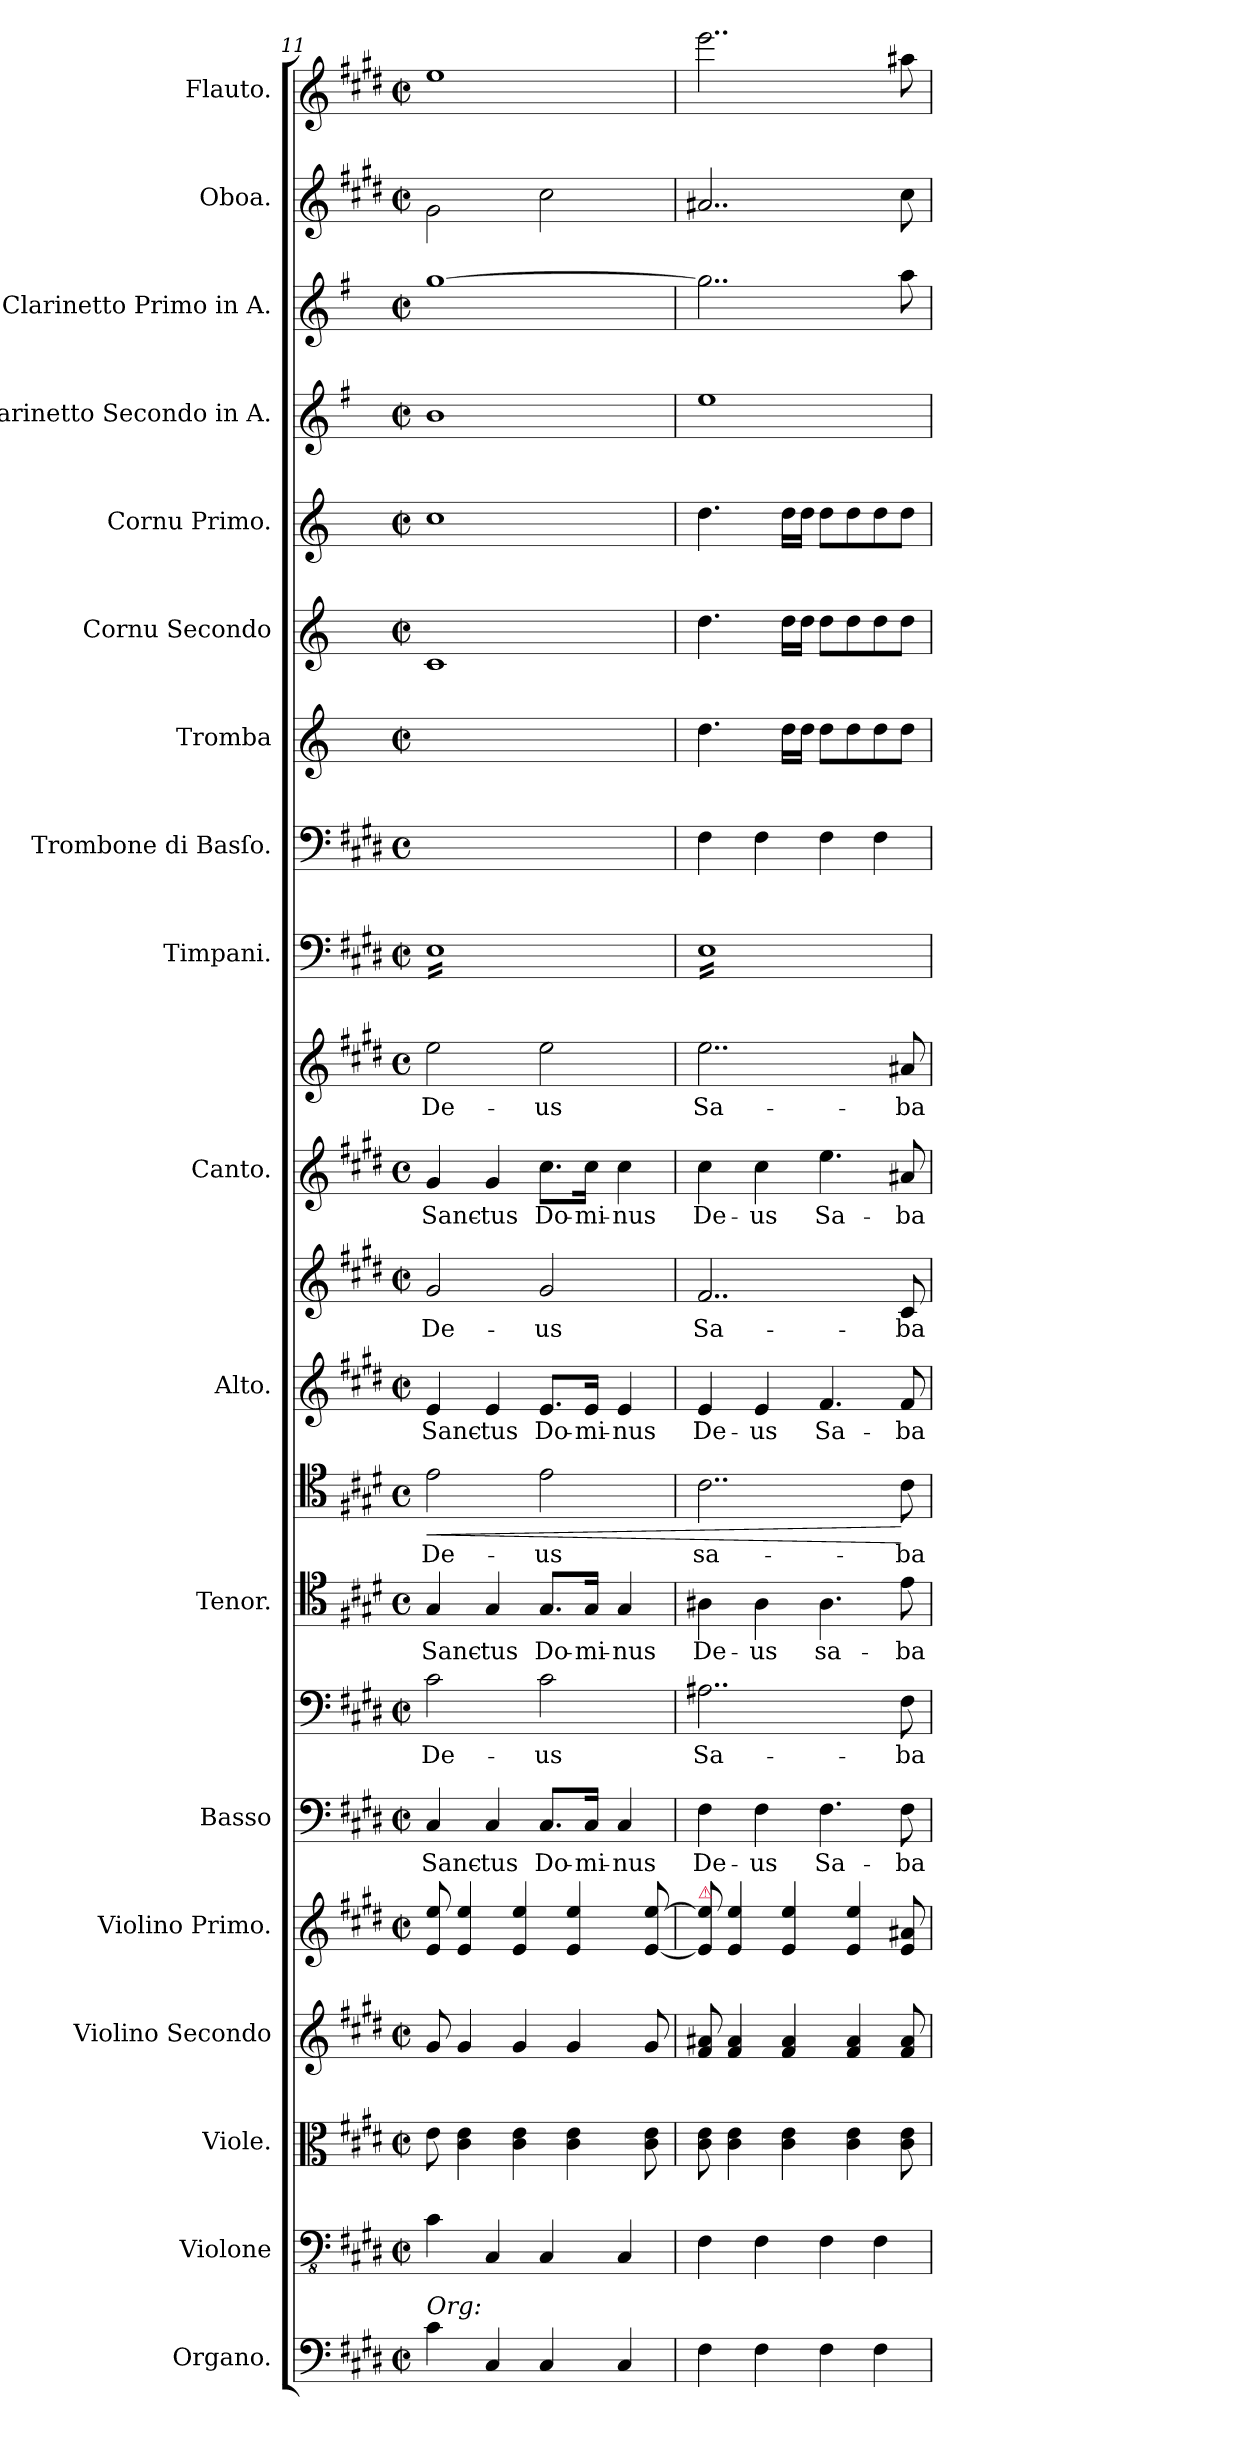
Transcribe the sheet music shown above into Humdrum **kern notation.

**kern	**kern	**dynam	**kern	**kern	**kern	**kern	**text	**kern	**text	**kern	**text	**kern	**text	**dynam	**kern	**text	**kern	**text	**kern	**text	**kern	**text	**kern	**dynam	**kern	**dynam	**kern	**dynam	**kern	**kern	**kern	**kern	**kern	**kern
*part22	*part21	*part21	*part20	*part19	*part18	*part17	*part17	*part16	*part16	*part15	*part15	*part14	*part14	*part14	*part13	*part13	*part12	*part12	*part11	*part11	*part10	*part10	*part9	*part9	*part8	*part8	*part7	*part7	*part6	*part5	*part4	*part3	*part2	*part1
*staff22	*staff21	*staff21	*staff20	*staff19	*staff18	*staff17	*staff17	*staff16	*staff16	*staff15	*staff15	*staff14	*staff14	*staff14	*staff13	*staff13	*staff12	*staff12	*staff11	*staff11	*staff10	*staff10	*staff9	*staff9	*staff8	*staff8	*staff7	*staff7	*staff6	*staff5	*staff4	*staff3	*staff2	*staff1
*I"Organo.	*I"Violone	*	*I"Viole.	*I"Violino Secondo	*I"Violino Primo.	*I"Basso	*	*	*	*I"Tenor.	*	*	*	*	*I"Alto.	*	*	*	*I"Canto.	*	*	*	*I"Timpani.	*	*I"Trombone di Basſo.	*	*I"Tromba	*	*I"Cornu Secondo	*I"Cornu Primo.	*I"Clarinetto Secondo in A.	*I"Clarinetto Primo in A.	*I"Oboa.	*I"Flauto.
*I'org	*I'vlne	*	*	*I'vl 2	*I'vl 1	*I'B	*	*	*	*I'T	*	*	*	*	*I'A	*	*	*	*I'C	*	*	*	*I'timp	*	*	*	*I'tr	*	*I'cor 2	*I'cor 1	*I'cl 2 in A	*I'cl 1 in A	*I'ob	*I'fl
*clefF4	*clefFv4	*	*clefC3	*clefG2	*clefG2	*clefF4	*	*clefF4	*	*clefC4	*	*clefC4	*	*	*clefG2	*	*clefG2	*	*clefG2	*	*clefG2	*	*clefF4	*	*clefF4	*	*clefG2	*	*clefG2	*clefG2	*clefG2	*clefG2	*clefG2	*clefG2
*	*	*	*	*	*	*	*	*	*	*	*	*	*	*	*	*	*	*	*	*	*	*	*	*	*	*	*ITrd-2c-4	*	*ITrd5c8	*ITrd5c8	*ITrd2c3	*ITrd2c3	*	*
*k[f#c#g#d#]	*k[f#c#g#d#]	*	*k[f#c#g#d#]	*k[f#c#g#d#]	*k[f#c#g#d#]	*k[f#c#g#d#]	*	*k[f#c#g#d#]	*	*k[f#c#g#d#]	*	*k[f#c#g#d#]	*	*	*k[f#c#g#d#]	*	*k[f#c#g#d#]	*	*k[f#c#g#d#]	*	*k[f#c#g#d#]	*	*k[f#c#g#d#]	*	*k[f#c#g#d#]	*	*k[f#c#g#d#]	*	*k[f#c#g#d#]	*k[f#c#g#d#]	*k[f#c#g#d#]	*k[f#c#g#d#]	*k[f#c#g#d#]	*k[f#c#g#d#]
*M2/2	*M2/2	*	*M2/2	*M2/2	*M2/2	*M2/2	*	*M2/2	*	*M2/2	*	*M2/2	*	*	*M2/2	*	*M2/2	*	*M2/2	*	*M2/2	*	*M2/2	*	*M2/2	*	*M2/2	*	*M2/2	*M2/2	*M2/2	*M2/2	*M2/2	*M2/2
*met(c|)	*met(c|)	*	*met(c|)	*met(c|)	*met(c|)	*met(c|)	*	*met(c|)	*	*met(c)	*	*met(c)	*	*	*met(c|)	*	*met(c|)	*	*met(c)	*	*met(c)	*	*met(c|)	*	*met(c)	*	*met(c|)	*	*met(c|)	*met(c|)	*met(c|)	*met(c|)	*met(c|)	*met(c|)
=11	=11	=11	=11	=11	=11	=11	=11	=11	=11	=11	=11	=11	=11	=11	=11	=11	=11	=11	=11	=11	=11	=11	=11	=11	=11	=11	=11	=11	=11	=11	=11	=11	=11	=11
!LO:TX:a:i:t=Org&colon;	!	!	!	!	!	!	!	!	!	!	!	!	!	!	!	!	!	!	!	!	!	!	!	!	!	!	!	!	!	!	!	!	!	!
!	!	!LO:DY:b	!	!	!	!	!	!	!	!	!	!	!	!LO:HP:b	!	!	!	!	!	!	!	!	!	!LO:DY:b	!	!	!	!	!	!	!	!	!	!
*	*	*	*	*	*	*	*	*	*	*	*	*	*	*	*	*	*	*	*	*	*	*	*tremolo	*	*	*	*	*	*	*	*	*	*	*
4c#\	4C#\	f&colon;	8e\	8g#/	8e/ 8ee/	4C#/	Sanc-	2c#\	De-	4G#/	Sanc-	2e\	De-	<	4e/	Sanc-	2g#/	De-	4g#/	Sanc-	2ee\	De-	16ELL	pp&colon;	1ryy	.	1ryy	.	1E	1e	1g#	[1ee	2g#\	1ee
.	.	.	.	.	.	.	.	.	.	.	.	.	.	.	.	.	.	.	.	.	.	.	16E	.	.	.	.	.	.	.	.	.	.	.
.	.	.	4c#\ 4e\	4g#/	4e/ 4ee/	.	.	.	.	.	.	.	.	.	.	.	.	.	.	.	.	.	16E	.	.	.	.	.	.	.	.	.	.	.
.	.	.	.	.	.	.	.	.	.	.	.	.	.	.	.	.	.	.	.	.	.	.	16E	.	.	.	.	.	.	.	.	.	.	.
4C#/	4CC#/	.	.	.	.	4C#/	-tus	.	.	4G#/	-tus	.	.	.	4e/	-tus	.	.	4g#/	-tus	.	.	16E	.	.	.	.	.	.	.	.	.	.	.
.	.	.	.	.	.	.	.	.	.	.	.	.	.	.	.	.	.	.	.	.	.	.	16E	.	.	.	.	.	.	.	.	.	.	.
.	.	.	4c#\ 4e\	4g#/	4e/ 4ee/	.	.	.	.	.	.	.	.	.	.	.	.	.	.	.	.	.	16E	.	.	.	.	.	.	.	.	.	.	.
.	.	.	.	.	.	.	.	.	.	.	.	.	.	.	.	.	.	.	.	.	.	.	16E	.	.	.	.	.	.	.	.	.	.	.
4C#/	4CC#/	.	.	.	.	8.C#/L	Do-	2c#\	-us	8.G#/L	Do-	2e\	-us	.	8.e/L	Do-	2g#/	-us	8.cc#\L	Do-	2ee\	-us	16E	.	.	.	.	.	.	.	.	.	2cc#\	.
.	.	.	.	.	.	.	.	.	.	.	.	.	.	.	.	.	.	.	.	.	.	.	16E	.	.	.	.	.	.	.	.	.	.	.
.	.	.	4c#\ 4e\	4g#/	4e/ 4ee/	.	.	.	.	.	.	.	.	.	.	.	.	.	.	.	.	.	16E	.	.	.	.	.	.	.	.	.	.	.
.	.	.	.	.	.	16C#/Jk	-mi-	.	.	16G#/Jk	-mi-	.	.	.	16e/Jk	-mi-	.	.	16cc#\Jk	-mi-	.	.	16E	.	.	.	.	.	.	.	.	.	.	.
4C#/	4CC#/	.	.	.	.	4C#/	-nus	.	.	4G#/	-nus	.	.	.	4e/	-nus	.	.	4cc#\	-nus	.	.	16E	.	.	.	.	.	.	.	.	.	.	.
.	.	.	.	.	.	.	.	.	.	.	.	.	.	.	.	.	.	.	.	.	.	.	16E	.	.	.	.	.	.	.	.	.	.	.
.	.	.	8c#\ 8e\	8g#/	[8e/ [8ee/	.	.	.	.	.	.	.	.	.	.	.	.	.	.	.	.	.	16E	.	.	.	.	.	.	.	.	.	.	.
.	.	.	.	.	.	.	.	.	.	.	.	.	.	.	.	.	.	.	.	.	.	.	16EJJ	.	.	.	.	.	.	.	.	.	.	.
=12	=12	=12	=12	=12	=12	=12	=12	=12	=12	=12	=12	=12	=12	=12	=12	=12	=12	=12	=12	=12	=12	=12	=12	=12	=12	=12	=12	=12	=12	=12	=12	=12	=12	=12
!	!	!	!	!	!LO:TX:a:color=crimson:t=⚠	!	!	!	!	!	!	!	!	!	!	!	!	!	!	!	!	!	!	!	!	!	!	!	!	!	!	!	!	!
!	!	!	!	!	!	!	!	!	!	!	!	!	!	!	!	!	!	!	!	!	!	!	!	!	!	!LO:DY:a	!	!LO:DY:b	!	!	!	!	!	!
4F#\	4FF#\	.	8c#\ 8e\	8f#/ 8a#X/	8e]/ 8ee]/	4F#\	De-	2..A#X\	Sa-	4A#X\	De-	2..c#\	sa-	.	4e/	De-	2..f#/	Sa-	4cc#\	De-	2..ee\	Sa-	16ELL	.	4F#\	f&colon;	4.ff#\	f&colon;	4.f#\	4.f#\	1cc#	2..ee\]	2..a#X/	2..eee\
.	.	.	.	.	.	.	.	.	.	.	.	.	.	.	.	.	.	.	.	.	.	.	16E	.	.	.	.	.	.	.	.	.	.	.
.	.	.	4c#\ 4e\	4f#/ 4a#/	4e/ 4ee/	.	.	.	.	.	.	.	.	.	.	.	.	.	.	.	.	.	16E	.	.	.	.	.	.	.	.	.	.	.
.	.	.	.	.	.	.	.	.	.	.	.	.	.	.	.	.	.	.	.	.	.	.	16E	.	.	.	.	.	.	.	.	.	.	.
4F#\	4FF#\	.	.	.	.	4F#\	-us	.	.	4A#\	-us	.	.	.	4e/	-us	.	.	4cc#\	-us	.	.	16E	.	4F#\	.	.	.	.	.	.	.	.	.
.	.	.	.	.	.	.	.	.	.	.	.	.	.	.	.	.	.	.	.	.	.	.	16E	.	.	.	.	.	.	.	.	.	.	.
.	.	.	4c#\ 4e\	4f#/ 4a#/	4e/ 4ee/	.	.	.	.	.	.	.	.	.	.	.	.	.	.	.	.	.	16E	.	.	.	16ff#\LL	.	16f#\LL	16f#\LL	.	.	.	.
.	.	.	.	.	.	.	.	.	.	.	.	.	.	.	.	.	.	.	.	.	.	.	16E	.	.	.	16ff#\JJ	.	16f#\JJ	16f#\JJ	.	.	.	.
4F#\	4FF#\	.	.	.	.	4.F#\	Sa-	.	.	4.A#\	sa-	.	.	.	4.f#/	Sa-	.	.	4.ee\	Sa-	.	.	16E	.	4F#\	.	8ff#\L	.	8f#\L	8f#\L	.	.	.	.
.	.	.	.	.	.	.	.	.	.	.	.	.	.	.	.	.	.	.	.	.	.	.	16E	.	.	.	.	.	.	.	.	.	.	.
.	.	.	4c#\ 4e\	4f#/ 4a#/	4e/ 4ee/	.	.	.	.	.	.	.	.	.	.	.	.	.	.	.	.	.	16E	.	.	.	8ff#\	.	8f#\	8f#\	.	.	.	.
.	.	.	.	.	.	.	.	.	.	.	.	.	.	.	.	.	.	.	.	.	.	.	16E	.	.	.	.	.	.	.	.	.	.	.
4F#\	4FF#\	.	.	.	.	.	.	.	.	.	.	.	.	.	.	.	.	.	.	.	.	.	16E	.	4F#\	.	8ff#\	.	8f#\	8f#\	.	.	.	.
.	.	.	.	.	.	.	.	.	.	.	.	.	.	.	.	.	.	.	.	.	.	.	16E	.	.	.	.	.	.	.	.	.	.	.
.	.	.	8c#\ 8e\	8f#/ 8a#/	8e/ 8a#X/	8F#\	-ba-	8F#\	-ba-	8e\	-ba-	8c#\	-ba-	[	8f#/	-ba-	8c#/	-ba-	8a#X/	-ba-	8a#X/	-ba-	16E	.	.	.	8ff#\J	.	8f#\J	8f#\J	.	8ff#\	8cc#\	8aa#X\
.	.	.	.	.	.	.	.	.	.	.	.	.	.	.	.	.	.	.	.	.	.	.	16EJJ	.	.	.	.	.	.	.	.	.	.	.
*	*	*	*	*	*	*	*	*	*	*	*	*	*	*	*	*	*	*	*	*	*	*	*Xtremolo	*	*	*	*	*	*	*	*	*	*	*
=	=	=	=	=	=	=	=	=	=	=	=	=	=	=	=	=	=	=	=	=	=	=	=	=	=	=	=	=	=	=	=	=	=	=
*-	*-	*-	*-	*-	*-	*-	*-	*-	*-	*-	*-	*-	*-	*-	*-	*-	*-	*-	*-	*-	*-	*-	*-	*-	*-	*-	*-	*-	*-	*-	*-	*-	*-	*-
